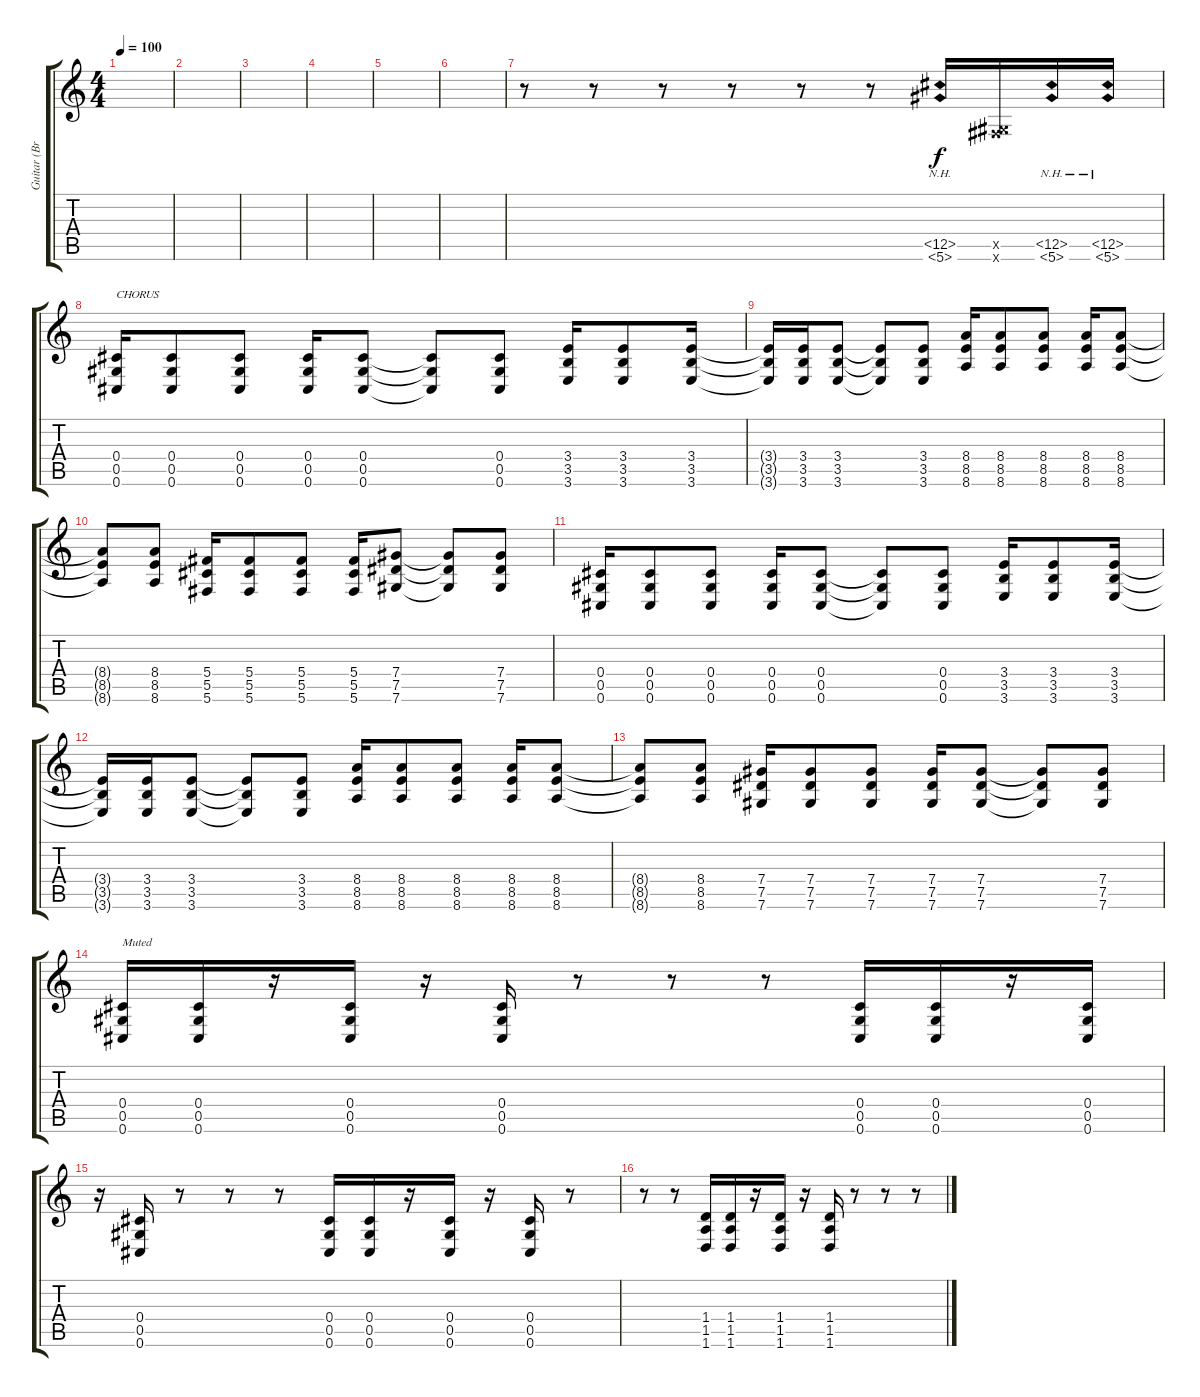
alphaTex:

\track ("Guitar (Brad Delson)" "Guitar (Br") {instrument distortionguitar}
\staff {score tabs}
\tuning (Eb4 Bb3 Gb3 Db3 Ab2 Db2) {hide}
\ts (4 4)
\tempo 100
\clef g2
\ks c
|
|
|
|
|
|
r.8 r.8 r.8 r.8 r.8 r.8 (0.5{nh} 5.6{nh}).16 (0.5{x} 5.6{x}).16 (0.5{nh} 5.6{nh}).16 (0.5{nh} 5.6{nh}).16 |
(0.4 0.5 0.6).16{txt "CHORUS" instrument distortionguitar} (0.4 0.5 0.6).8 (0.4 0.5 0.6).8 (0.4 0.5 0.6).16 (0.4 0.5 0.6).8 (0.4{t} 0.5{t} 0.6{t}).8 (0.4 0.5 0.6).8 (3.4 3.5 3.6).16 (3.4 3.5 3.6).8 (3.4 3.5 3.6).16 |
(3.4{t} 3.5{t} 3.6{t}).16 (3.4 3.5 3.6).16 (3.4 3.5 3.6).8 (3.4{t} 3.5{t} 3.6{t}).8 (3.4 3.5 3.6).8 (8.4 8.5 8.6).16 (8.4 8.5 8.6).8 (8.4 8.5 8.6).8 (8.4 8.5 8.6).16 (8.4 8.5 8.6).8 |
(8.4{t} 8.5{t} 8.6{t}).8 (8.4 8.5 8.6).8 (5.4 5.5 5.6).16 (5.4 5.5 5.6).8 (5.4 5.5 5.6).8 (5.4 5.5 5.6).16 (7.4 7.5 7.6).8 (7.4{t} 7.5{t} 7.6{t}).8 (7.4 7.5 7.6).8 |
(0.4 0.5 0.6).16 (0.4 0.5 0.6).8 (0.4 0.5 0.6).8 (0.4 0.5 0.6).16 (0.4 0.5 0.6).8 (0.4{t} 0.5{t} 0.6{t}).8 (0.4 0.5 0.6).8 (3.4 3.5 3.6).16 (3.4 3.5 3.6).8 (3.4 3.5 3.6).16 |
(3.4{t} 3.5{t} 3.6{t}).16 (3.4 3.5 3.6).16 (3.4 3.5 3.6).8 (3.4{t} 3.5{t} 3.6{t}).8 (3.4 3.5 3.6).8 (8.4 8.5 8.6).16 (8.4 8.5 8.6).8 (8.4 8.5 8.6).8 (8.4 8.5 8.6).16 (8.4 8.5 8.6).8 |
(8.4{t} 8.5{t} 8.6{t}).8 (8.4 8.5 8.6).8 (7.4 7.5 7.6).16 (7.4 7.5 7.6).8 (7.4 7.5 7.6).8 (7.4 7.5 7.6).16 (7.4 7.5 7.6).8 (7.4{t} 7.5{t} 7.6{t}).8 (7.4 7.5 7.6).8 |
(0.4 0.5 0.6).16{txt "Muted"} (0.4 0.5 0.6).16 r.16 (0.4 0.5 0.6).16 r.16 (0.4 0.5 0.6).16 r.8 r.8 r.8 (0.4 0.5 0.6).16 (0.4 0.5 0.6).16 r.16 (0.4 0.5 0.6).16 |
r.16 (0.4 0.5 0.6).16 r.8 r.8 r.8 (0.4 0.5 0.6).16 (0.4 0.5 0.6).16 r.16 (0.4 0.5 0.6).16 r.16 (0.4 0.5 0.6).16 r.8 |
r.8 r.8 (1.4 1.5 1.6).16 (1.4 1.5 1.6).16 r.16 (1.4 1.5 1.6).16 r.16 (1.4 1.5 1.6).16 r.8 r.8 r.8
